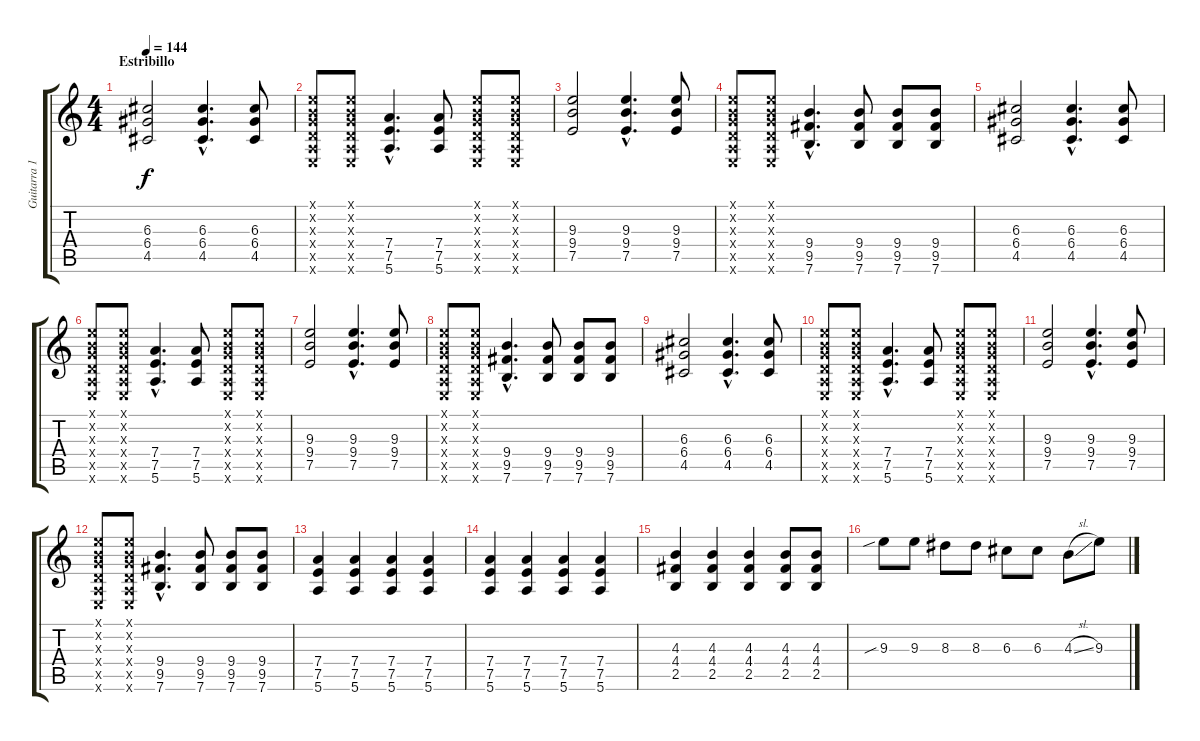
\track ("Guitarra 1 (Evan)" "Guitarra 1") {instrument distortionguitar}
\staff {score tabs}
\tuning (E4 B3 G3 D3 A2 E2) {hide}
\ts (4 4)
\section ("" "Estribillo")
\tempo 144
\clef g2
\ks c
(6.3 6.4 4.5).2{dy f} (6.3{hac} 6.4{hac} 4.5{hac}).4{d} (6.3 6.4 4.5).8 |
(0.1{x} 0.2{x} 0.3{x} 0.4{x} 0.5{x} 0.6{x}).8 (0.1{x} 0.2{x} 0.3{x} 0.4{x} 0.5{x} 0.6{x}).8 (7.4{hac} 7.5{hac} 5.6{hac}).4{d} (7.4 7.5 5.6).8 (0.1{x} 0.2{x} 0.3{x} 0.4{x} 0.5{x} 0.6{x}).8 (0.1{x} 0.2{x} 0.3{x} 0.4{x} 0.5{x} 0.6{x}).8 |
(9.3 9.4 7.5).2 (9.3{hac} 9.4{hac} 7.5{hac}).4{d} (9.3 9.4 7.5).8 |
(0.1{x} 0.2{x} 0.3{x} 0.4{x} 0.5{x} 0.6{x}).8 (0.1{x} 0.2{x} 0.3{x} 0.4{x} 0.5{x} 0.6{x}).8 (9.4{hac} 9.5{hac} 7.6{hac}).4{d} (9.4 9.5 7.6).8 (9.4 9.5 7.6).8 (9.4 9.5 7.6).8 |
(6.3 6.4 4.5).2 (6.3{hac} 6.4{hac} 4.5{hac}).4{d} (6.3 6.4 4.5).8 |
(0.1{x} 0.2{x} 0.3{x} 0.4{x} 0.5{x} 0.6{x}).8 (0.1{x} 0.2{x} 0.3{x} 0.4{x} 0.5{x} 0.6{x}).8 (7.4{hac} 7.5{hac} 5.6{hac}).4{d} (7.4 7.5 5.6).8 (0.1{x} 0.2{x} 0.3{x} 0.4{x} 0.5{x} 0.6{x}).8 (0.1{x} 0.2{x} 0.3{x} 0.4{x} 0.5{x} 0.6{x}).8 |
(9.3 9.4 7.5).2 (9.3{hac} 9.4{hac} 7.5{hac}).4{d} (9.3 9.4 7.5).8 |
(0.1{x} 0.2{x} 0.3{x} 0.4{x} 0.5{x} 0.6{x}).8 (0.1{x} 0.2{x} 0.3{x} 0.4{x} 0.5{x} 0.6{x}).8 (9.4{hac} 9.5{hac} 7.6{hac}).4{d} (9.4 9.5 7.6).8 (9.4 9.5 7.6).8 (9.4 9.5 7.6).8 |
(6.3 6.4 4.5).2 (6.3{hac} 6.4{hac} 4.5{hac}).4{d} (6.3 6.4 4.5).8 |
(0.1{x} 0.2{x} 0.3{x} 0.4{x} 0.5{x} 0.6{x}).8 (0.1{x} 0.2{x} 0.3{x} 0.4{x} 0.5{x} 0.6{x}).8 (7.4{hac} 7.5{hac} 5.6{hac}).4{d} (7.4 7.5 5.6).8 (0.1{x} 0.2{x} 0.3{x} 0.4{x} 0.5{x} 0.6{x}).8 (0.1{x} 0.2{x} 0.3{x} 0.4{x} 0.5{x} 0.6{x}).8 |
(9.3 9.4 7.5).2 (9.3{hac} 9.4{hac} 7.5{hac}).4{d} (9.3 9.4 7.5).8 |
(0.1{x} 0.2{x} 0.3{x} 0.4{x} 0.5{x} 0.6{x}).8 (0.1{x} 0.2{x} 0.3{x} 0.4{x} 0.5{x} 0.6{x}).8 (9.4{hac} 9.5{hac} 7.6{hac}).4{d} (9.4 9.5 7.6).8 (9.4 9.5 7.6).8 (9.4 9.5 7.6).8 |
(7.4 7.5 5.6).4 (7.4 7.5 5.6).4 (7.4 7.5 5.6).4 (7.4 7.5 5.6).4 |
(7.4 7.5 5.6).4 (7.4 7.5 5.6).4 (7.4 7.5 5.6).4 (7.4 7.5 5.6).4 |
(4.3 4.4 2.5).4 (4.3 4.4 2.5).4 (4.3 4.4 2.5).4 (4.3 4.4 2.5).8 (4.3 4.4 2.5).8 |
9.3{sib}.8 9.3.8 8.3.8 8.3.8 6.3.8 6.3.8 4.3{sl}.8 9.3.8
